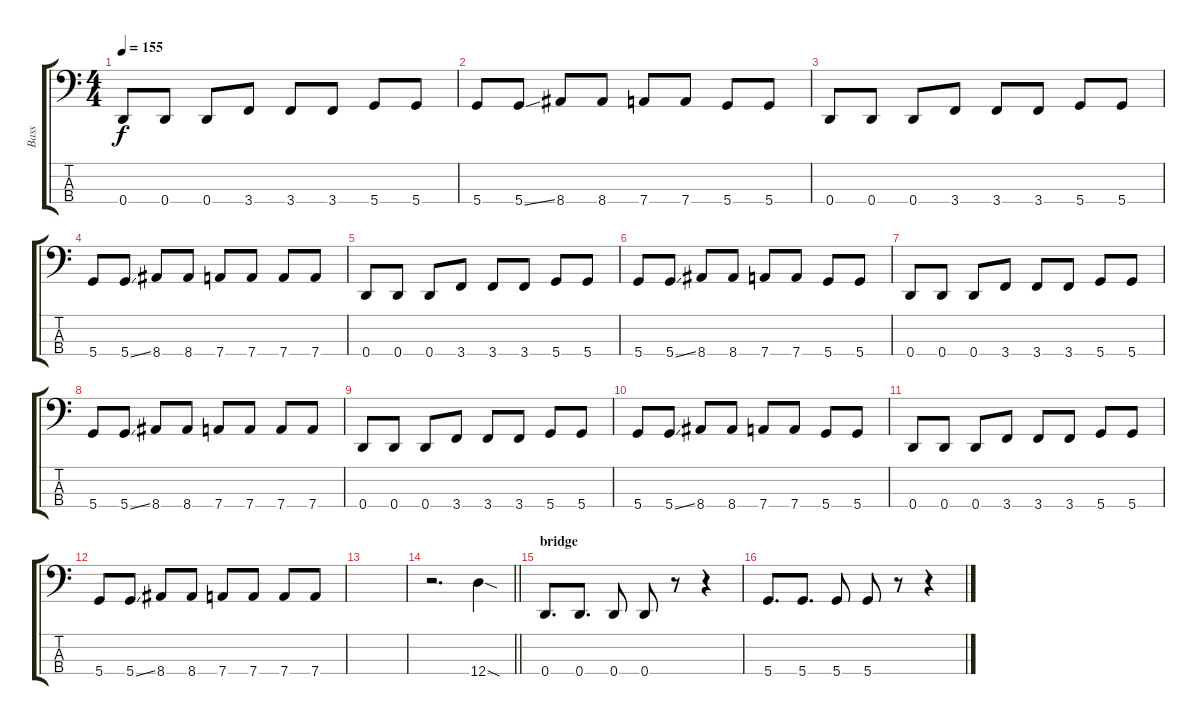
\track ("Bass" "Bass") {instrument slapbass2}
\staff {score tabs}
\tuning (G2 D2 A1 D1) {hide}
\ts (4 4)
\tempo 155
\clef f4
\ks c
0.4.8{dy f} 0.4.8 0.4.8 3.4.8 3.4.8 3.4.8 5.4.8 5.4.8 |
5.4.8 5.4{ss}.8 8.4.8 8.4.8 7.4.8 7.4.8 5.4.8 5.4.8 |
0.4.8 0.4.8 0.4.8 3.4.8 3.4.8 3.4.8 5.4.8 5.4.8 |
5.4.8 5.4{ss}.8 8.4.8 8.4.8 7.4.8 7.4.8 7.4.8 7.4.8 |
0.4.8 0.4.8 0.4.8 3.4.8 3.4.8 3.4.8 5.4.8 5.4.8 |
5.4.8 5.4{ss}.8 8.4.8 8.4.8 7.4.8 7.4.8 5.4.8 5.4.8 |
0.4.8 0.4.8 0.4.8 3.4.8 3.4.8 3.4.8 5.4.8 5.4.8 |
5.4.8 5.4{ss}.8 8.4.8 8.4.8 7.4.8 7.4.8 7.4.8 7.4.8 |
0.4.8 0.4.8 0.4.8 3.4.8 3.4.8 3.4.8 5.4.8 5.4.8 |
5.4.8 5.4{ss}.8 8.4.8 8.4.8 7.4.8 7.4.8 5.4.8 5.4.8 |
0.4.8 0.4.8 0.4.8 3.4.8 3.4.8 3.4.8 5.4.8 5.4.8 |
5.4.8 5.4{ss}.8 8.4.8 8.4.8 7.4.8 7.4.8 7.4.8 7.4.8 |
|
\barLineRight lightlight
r.2{d} 12.4{sod}.4 |
\section ("" "bridge")
0.4.8{d} 0.4.8{d} 0.4.8 0.4.8 r.8 r.4 |
5.4.8{d} 5.4.8{d} 5.4.8 5.4.8 r.8 r.4
